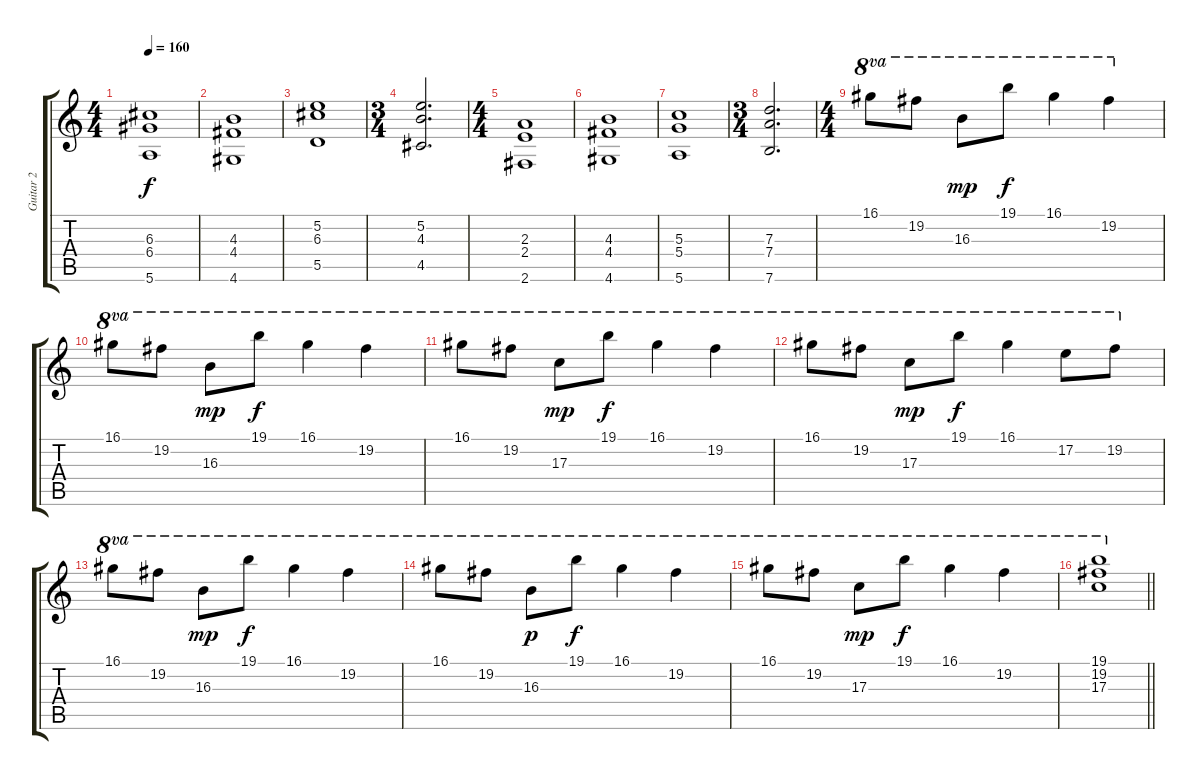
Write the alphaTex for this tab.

\track ("Guitar 2" "Guitar 2") {instrument electricguitarclean}
\staff {score tabs}
\tuning (E4 B3 G3 D3 A2 E2) {hide}
\ts (4 4)
\tempo 160
\clef g2
\ks c
(6.3 6.4 5.6).1{dy f} |
(4.3 4.4 4.6).1 |
(5.2 6.3 5.5).1 |
\ts (3 4)
(5.2 4.3 4.5).2{d} |
\ts (4 4)
(2.3 2.4 2.6).1 |
(4.3 4.4 4.6).1 |
(5.3 5.4 5.6).1 |
\ts (3 4)
(7.3 7.4 7.6).2{d} |
\ts (4 4)
16.1.8{ot 8va} 19.2.8{ot 8va} 16.3.8{ot 8va dy mp} 19.1.8{ot 8va dy f} 16.1.4{ot 8va} 19.2.4{ot 8va} |
16.1.8{ot 8va} 19.2.8{ot 8va} 16.3.8{ot 8va dy mp} 19.1.8{ot 8va dy f} 16.1.4{ot 8va} 19.2.4{ot 8va} |
16.1.8{ot 8va} 19.2.8{ot 8va} 17.3.8{ot 8va dy mp} 19.1.8{ot 8va dy f} 16.1.4{ot 8va} 19.2.4{ot 8va} |
16.1.8{ot 8va} 19.2.8{ot 8va} 17.3.8{ot 8va dy mp} 19.1.8{ot 8va dy f} 16.1.4{ot 8va} 17.2.8{ot 8va} 19.2.8{ot 8va} |
16.1.8{ot 8va} 19.2.8{ot 8va} 16.3.8{ot 8va dy mp} 19.1.8{ot 8va dy f} 16.1.4{ot 8va} 19.2.4{ot 8va} |
16.1.8{ot 8va} 19.2.8{ot 8va} 16.3.8{ot 8va dy p} 19.1.8{ot 8va dy f} 16.1.4{ot 8va} 19.2.4{ot 8va} |
16.1.8{ot 8va} 19.2.8{ot 8va} 17.3.8{ot 8va dy mp} 19.1.8{ot 8va dy f} 16.1.4{ot 8va} 19.2.4{ot 8va} |
\barLineRight lightlight
(19.1 19.2 17.3).1{ot 8va}
